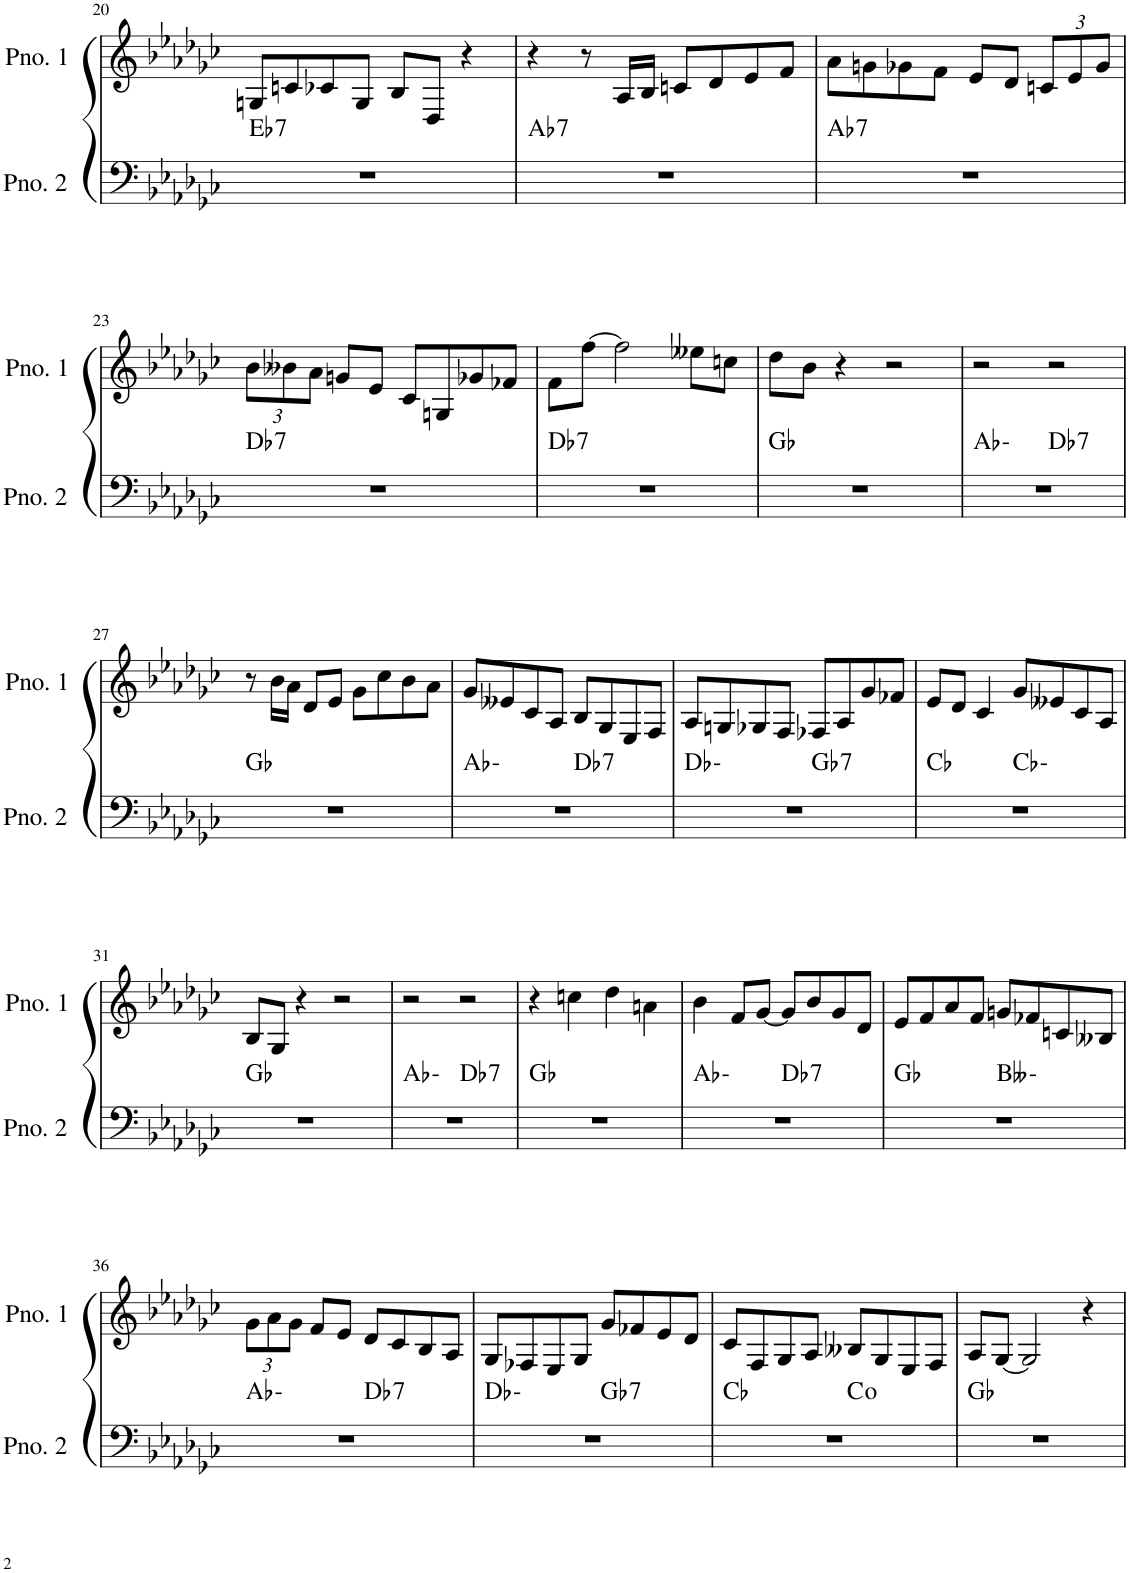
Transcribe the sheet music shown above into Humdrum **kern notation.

**kern	**harte	**kern
*part2	*part2	*part1
*staff2	*	*staff1
*I"ピアノ 2	*	*I"ピアノ 1
!!LO:PB:g=z
*clefF4	*	*clefG2
*k[b-e-a-d-g-c-]	*	*k[b-e-a-d-g-c-]
*M4/4	*	*M4/4
=20	=20	=20
!	!LO:H:kt=7	!
1r	Eb:7	8Gn/L
.	.	8cn/
.	.	8c-X/
.	.	8G/J
.	.	8B-/L
.	.	8D-/J
.	.	4r
=21	=21	=21
!	!LO:H:kt=7	!
1r	Ab:7	4r
.	.	8r
.	.	16A-/LL
.	.	16B-/JJ
.	.	8cn/L
.	.	8d-/
.	.	8e-/
.	.	8f/J
=22	=22	=22
!	!LO:H:kt=7	!
1r	Ab:7	8a-\L
.	.	8gn\
.	.	8g-X\
.	.	8f\J
.	.	8e-/L
.	.	8d-/J
*	*	*Xbrackettup
.	.	12cn/L
.	.	12e-/
.	.	12g-/J
!!LO:LB:g=z
=23	=23	=23
!	!LO:H:kt=7	!
1r	Db:7	12b-\L
.	.	12b--X\
.	.	12a-\J
.	.	8gn/L
.	.	8e-/J
.	.	8c-/L
.	.	8Gn/
.	.	8g-X/
.	.	8f-X/J
=24	=24	=24
!	!LO:H:kt=7	!
1r	Db:7	8f\L
.	.	[8ff\J
.	.	2ff\]
.	.	8ee--X\L
.	.	8ccn\J
=25	=25	=25
1r	Gb:maj	8dd-\L
.	.	8b-\J
.	.	4r
.	.	2r
=26	=26	=26
*^	*	*
1r	2ryy	Ab:min	2r
!	!	!LO:H:kt=7	!
.	2ryy	Db:7	2r
*v	*v	*	*
!!LO:LB:g=z
=27	=27	=27
1r	Gb:maj	8r
.	.	16b-\LL
.	.	16a-\JJ
.	.	8d-/L
.	.	8e-/J
.	.	8g-\L
.	.	8cc-\
.	.	8b-\
.	.	8a-\J
=28	=28	=28
*^	*	*
1r	2ryy	Ab:min	8g-/L
.	.	.	8e--X/
.	.	.	8c-/
.	.	.	8A-/J
!	!	!LO:H:kt=7	!
.	2ryy	Db:7	8B-/L
.	.	.	8G-/
.	.	.	8E-/
.	.	.	8F/J
=29	=29	=29	=29
1r	2ryy	Db:min	8A-/L
.	.	.	8Gn/
.	.	.	8G-X/
.	.	.	8F/J
!	!	!LO:H:kt=7	!
.	2ryy	Gb:7	8F-X/L
.	.	.	8A-/
.	.	.	8g-/
.	.	.	8f-X/J
=30	=30	=30	=30
1r	2ryy	Cb:maj	8e-/L
.	.	.	8d-/J
.	.	.	4c-/
.	2ryy	Cb:min	8g-/L
.	.	.	8e--X/
.	.	.	8c-/
.	.	.	8A-/J
*v	*v	*	*
!!LO:LB:g=z
=31	=31	=31
1r	Gb:maj	8B-/L
.	.	8G-/J
.	.	4r
.	.	2r
=32	=32	=32
*^	*	*
1r	2ryy	Ab:min	2r
!	!	!LO:H:kt=7	!
.	2ryy	Db:7	2r
*v	*v	*	*
=33	=33	=33
1r	Gb:maj	4r
.	.	4ccn\
.	.	4dd-\
.	.	4an\
=34	=34	=34
*^	*	*
1r	2ryy	Ab:min	4b-\
.	.	.	8f/L
.	.	.	[8g-/J
!	!	!LO:H:kt=7	!
.	2ryy	Db:7	8g-/L]
.	.	.	8b-/
.	.	.	8g-/
.	.	.	8d-/J
=35	=35	=35	=35
1r	2ryy	Gb:maj	8e-/L
.	.	.	8f/
.	.	.	8a-/
.	.	.	8f/J
.	2ryy	Bbb:min	8gn/L
.	.	.	8f-X/
.	.	.	8cn/
.	.	.	8B--X/J
!!LO:LB:g=z
=36	=36	=36	=36
1r	2ryy	Ab:min	12g-\L
.	.	.	12a-\
.	.	.	12g-\J
.	.	.	8f/L
.	.	.	8e-/J
!	!	!LO:H:kt=7	!
.	2ryy	Db:7	8d-/L
.	.	.	8c-/
.	.	.	8B-/
.	.	.	8A-/J
=37	=37	=37	=37
1r	2ryy	Db:min	8G-/L
.	.	.	8F-X/
.	.	.	8E-/
.	.	.	8G-/J
!	!	!LO:H:kt=7	!
.	2ryy	Gb:7	8g-/L
.	.	.	8f-X/
.	.	.	8e-/
.	.	.	8d-/J
=38	=38	=38	=38
1r	2ryy	Cb:maj	8c-/L
.	.	.	8F/
.	.	.	8G-/
.	.	.	8A-/J
.	2ryy	C:dim	8B--X/L
.	.	.	8G-/
.	.	.	8E-/
.	.	.	8F/J
*v	*v	*	*
=39	=39	=39
1r	Gb:maj	8A-/L
.	.	[8G-/J
.	.	2G-/]
.	.	4r
=	=	=
*-	*-	*-
